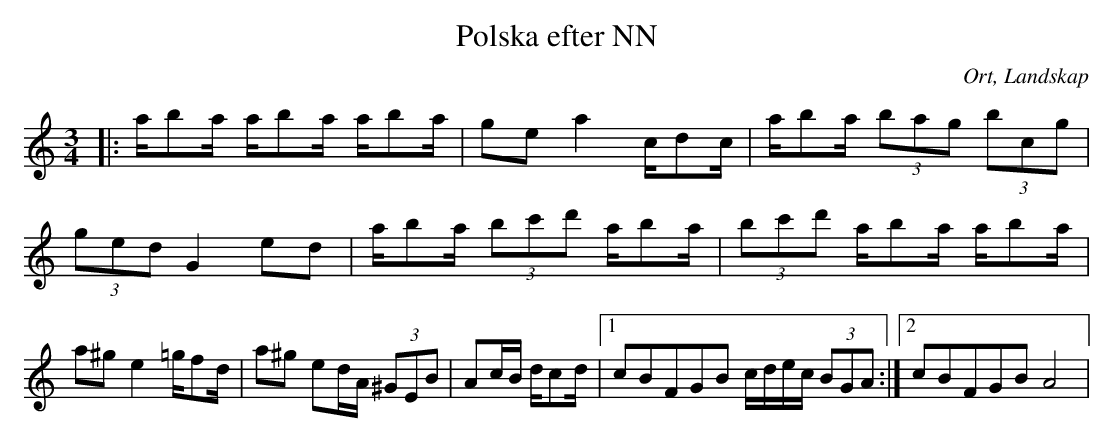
X:1
T:Polska efter NN
O:Ort, Landskap
M:3/4
L:1/8
K:C
|: a/ba/ a/ba/ a/ba/ | ge a2 c/dc/ |a/ba/ (3bag (3bcg| (3ged G2 ed | a/ba/ (3bc'd' a/ba/|(3bc'd' a/ba/ a/ba/| a^g e2 =g/fd/ |a^g ed/A/ (3^GEB| Ac/B/ d/cd/|1 c2/5B2/5F2/5G2/5B2/5 c/d/e/c/ (3BGA :|2 c2/5B2/5F2/5G2/5B2/5 A4|
